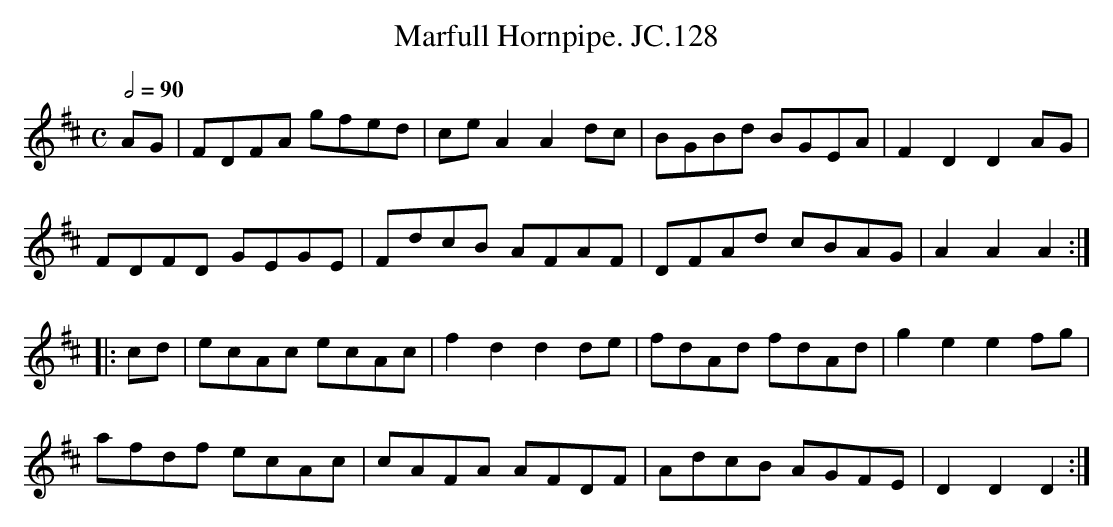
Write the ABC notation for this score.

X:1
T:Marfull Hornpipe. JC.128
M:C
L:1/8
Q:2/4=90
K:D
AG|\\
FDFA gfed|ceA2A2dc|BGBd BGEA|F2D2 D2AG|
FDFD GEGE|FdcB AFAF|DFAd cBAG|A2A2 A2:|
|:cd|ecAc ecAc|f2d2d2de|fdAd fdAd|g2e2 e2fg|
afdf ecAc|cAFA AFDF|AdcB AGFE|D2D2 D2:|
